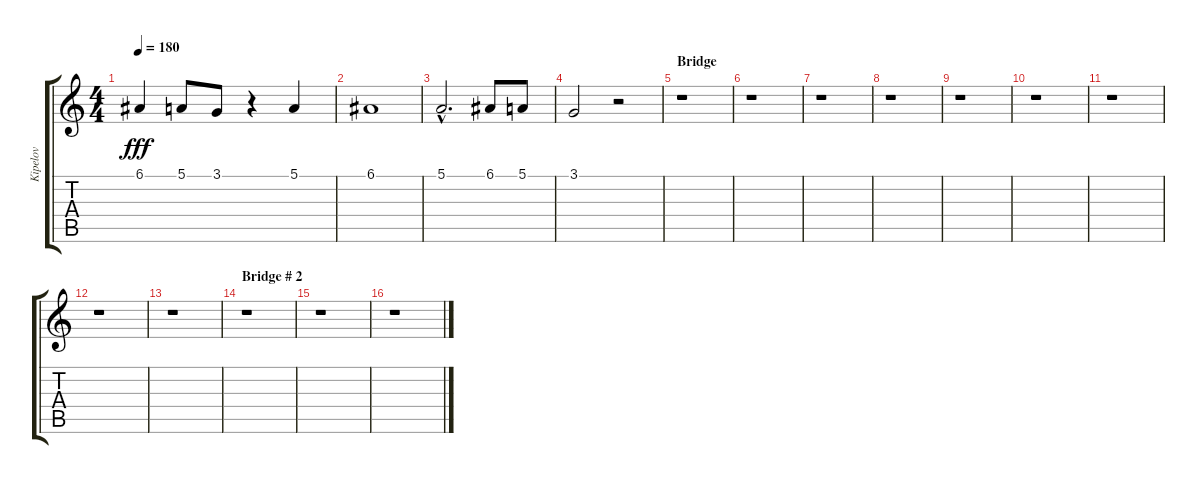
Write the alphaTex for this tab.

\track ("Kipelov" "Kipelov") {instrument tenorsax}
\staff {score tabs}
\tuning (E4 B3 G3 D3 A2 E2) {hide}
\ts (4 4)
\tempo 180
\clef g2
\ks c
6.1.4{dy fff} 5.1.8 3.1.8 r.4 5.1.4 |
6.1.1 |
5.1{hac}.2{d} 6.1.8 5.1.8 |
3.1.2 r.2 |
\section ("" "Bridge")
r.1 |
r.1 |
r.1 |
r.1 |
r.1 |
r.1 |
r.1 |
r.1 |
r.1 |
\section ("" "Bridge # 2")
r.1 |
r.1 |
r.1
